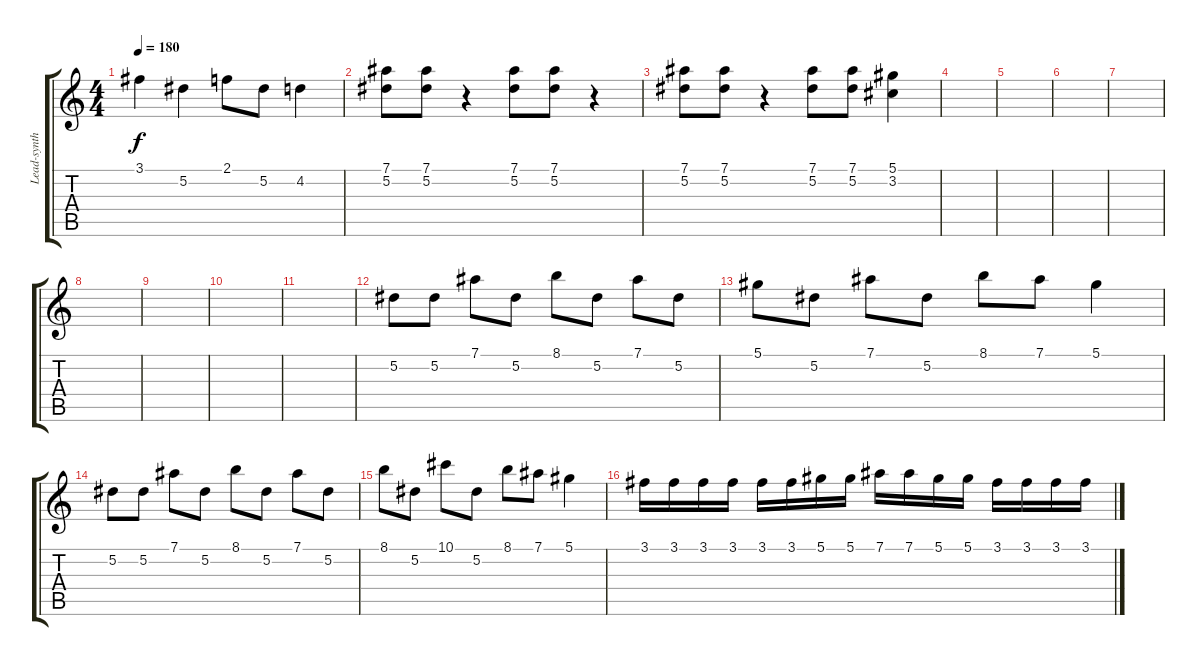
\track ("Lead-synth" "Lead-synth") {instrument acousticguitarsteel}
\staff {score tabs}
\tuning (Eb4 Bb3 Gb3 Db3 Ab2 Eb2) {hide}
\ts (4 4)
\tempo 180
\clef g2
\ks c
3.1.4{dy f} 5.2.4 2.1.8 5.2.8 4.2.4 |
(7.1 5.2).8 (7.1 5.2).8 r.4 (7.1 5.2).8 (7.1 5.2).8 r.4 |
(7.1 5.2).8 (7.1 5.2).8 r.4 (7.1 5.2).8 (7.1 5.2).8 (5.1 3.2).4 |
|
|
|
|
|
|
|
|
5.2.8 5.2.8 7.1.8 5.2.8 8.1.8 5.2.8 7.1.8 5.2.8 |
5.1.8 5.2.8 7.1.8 5.2.8 8.1.8 7.1.8 5.1.4 |
5.2.8 5.2.8 7.1.8 5.2.8 8.1.8 5.2.8 7.1.8 5.2.8 |
8.1.8 5.2.8 10.1.8 5.2.8 8.1.8 7.1.8 5.1.4 |
3.1.16{instrument stringensemble1} 3.1.16 3.1.16 3.1.16 3.1.16 3.1.16 5.1.16 5.1.16 7.1.16 7.1.16 5.1.16 5.1.16 3.1.16 3.1.16 3.1.16 3.1.16
